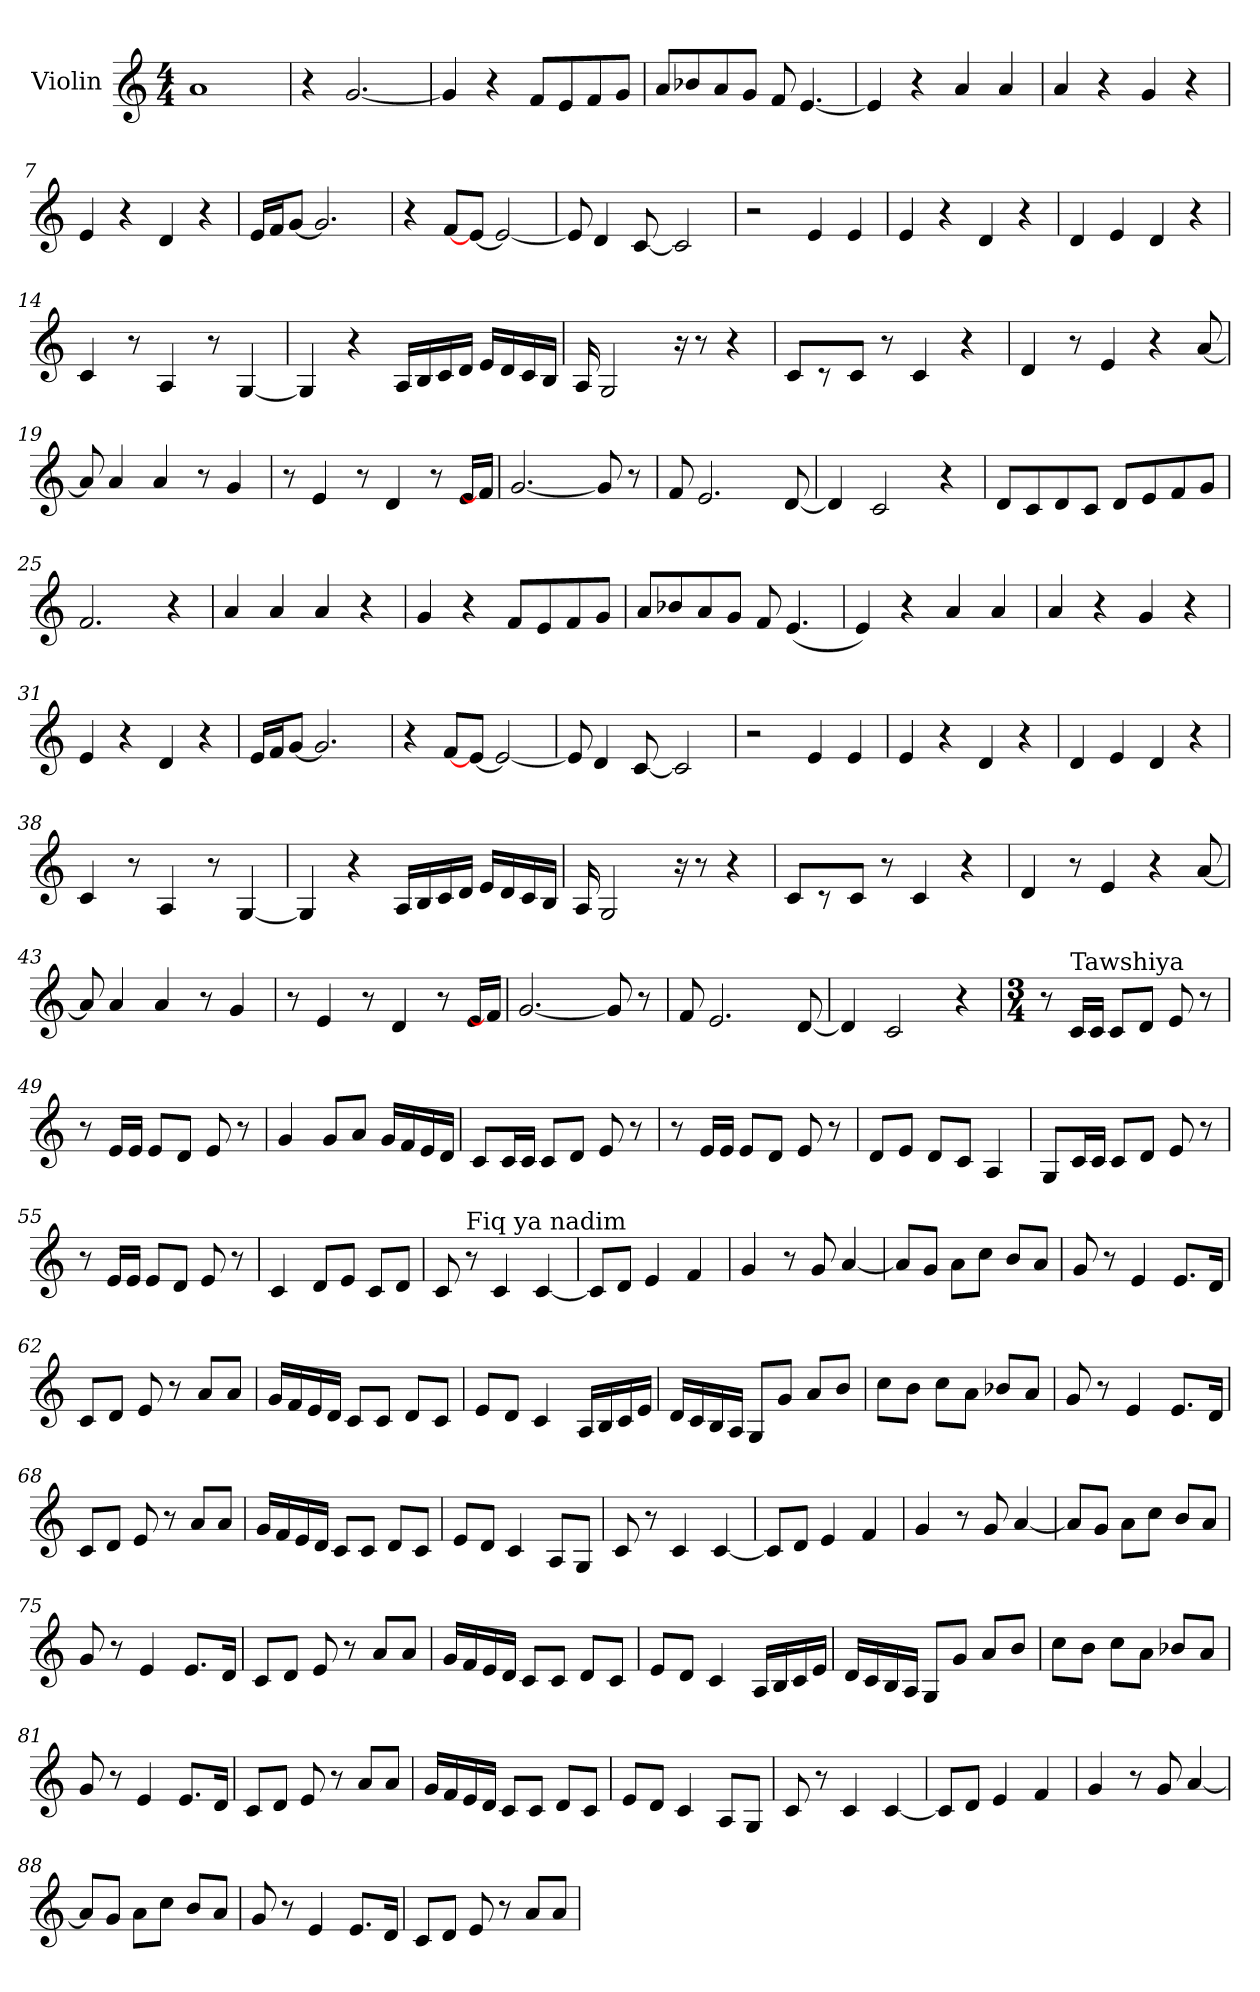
**kern
*part1
*staff1
*I"Violin
*clefG2
*k[]
*C:
*M4/4
*MM140
=1
1a
=2
4r
[2.g/
=3
4g/]
4r
8f/L
8e/
8f/
8g/J
=4
8a/L
8b-X/
8a/
8g/J
8f/
[4.e/
=5
4e/]
4r
4a/
4a/
!!LO:LB:g=z
=6
4a/
4r
4g/
4r
=7
4e/
4r
4d/
4r
=8
16e/LL
16f/J
[8g/J
2.g/]
=9
4r
[8f/L
[8e/J
2e/_
=10
8e/]
4d/
[8c/
2c/]
!!LO:LB:g=z
=11
2r
4e/
4e/
=12
4e/
4r
4d/
4r
=13
4d/
4e/
4d/
4r
=14
4c/
8r
4A/
8r
[4G/
=15
4G/]
4r
16A/LL
16B/
16c/
16d/JJ
16e/LL
16d/
16c/
16B/JJ
!!LO:LB:g=z
=16
16A/
2G/
16r
8r
4r
=17
8c/L
8r
8c/J
8r
4c/
4r
=18
4d/
8r
4e/
4r
[8a/
=19
8a/]
4a/
4a/
8r
4g/
=20
8r
4e/
8r
4d/
8r
16e/LL
16f/JJ]
!!LO:LB:g=z
=21
[2.g/
8g/]
8r
=22
8f/
2.e/
[8d/
=23
4d/]
2c/
4r
=24
8d/L
8c/
8d/
8c/J
8d/L
8e/
8f/
8g/J
=25
2.f/
4r
=26
4a/
4a/
4a/
4r
!!LO:LB:g=z
=27
4g/
4r
8f/L
8e/
8f/
8g/J
=28
8a/L
8b-X/
8a/
8g/J
8f/
(4.e/
=29
4e/)
4r
4a/
4a/
=30
4a/
4r
4g/
4r
=31
4e/
4r
4d/
4r
!!LO:LB:g=z
=32
16e/LL
16f/J
[8g/J
2.g/]
=33
4r
[8f/L
[8e/J
2e/_
=34
8e/]
4d/
[8c/
2c/]
=35
2r
4e/
4e/
=36
4e/
4r
4d/
4r
!!LO:LB:g=z
=37
4d/
4e/
4d/
4r
=38
4c/
8r
4A/
8r
[4G/
=39
4G/]
4r
16A/LL
16B/
16c/
16d/JJ
16e/LL
16d/
16c/
16B/JJ
=40
16A/
2G/
16r
8r
4r
=41
8c/L
8r
8c/J
8r
4c/
4r
!!LO:PB:g=z
=42
4d/
8r
4e/
4r
[8a/
=43
8a/]
4a/
4a/
8r
4g/
=44
8r
4e/
8r
4d/
8r
16e/LL
16f/JJ]
=45
[2.g/
8g/]
8r
=46
8f/
2.e/
[8d/
!!LO:LB:g=z
=47
4d/]
2c/
4r
=48
*M3/4
*MM65
8r
!LO:TX:a:t=Tawshiya
16c/LL
16c/JJ
8c/L
8d/J
8e/
8r
=49
8r
16e/LL
16e/JJ
8e/L
8d/J
8e/
8r
=50
4g/
8g/L
8a/J
16g/LL
16f/
16e/
16d/JJ
=51
8c/L
16c/L
16c/JJ
8c/L
8d/J
8e/
8r
!!LO:LB:g=z
=52
8r
16e/LL
16e/JJ
8e/L
8d/J
8e/
8r
=53
8d/L
8e/J
8d/L
8c/J
4A/
=54
8G/L
16c/L
16c/JJ
8c/L
8d/J
8e/
8r
=55
8r
16e/LL
16e/JJ
8e/L
8d/J
8e/
8r
=56
4c/
8d/L
8e/J
8c/L
8d/J
=57
8c/
!LO:TX:a:t=Fiq ya nadim
8r
4c/
[4c/
!!LO:LB:g=z
=58
8c/L]
8d/J
4e/
4f/
=59
4g/
8r
8g/
[4a/
=60
8a/L]
8g/J
8a\L
8cc\J
8b/L
8a/J
=61
8g/
8r
4e/
8.e/L
16d/Jk
=62
8c/L
8d/J
8e/
8r
8a/L
8a/J
=63
16g/LL
16f/
16e/
16d/JJ
8c/L
8c/J
8d/L
8c/J
!!LO:LB:g=z
=64
8e/L
8d/J
4c/
16A/LL
16B/
16c/
16e/JJ
=65
16d/LL
16c/
16B/
16A/JJ
8G/L
8g/J
8a/L
8b/J
=66
8cc\L
8b\J
8cc\L
8a\J
8b-X/L
8a/J
=67
8g/
8r
4e/
8.e/L
16d/Jk
=68
8c/L
8d/J
8e/
8r
8a/L
8a/J
!!LO:LB:g=z
=69
16g/LL
16f/
16e/
16d/JJ
8c/L
8c/J
8d/L
8c/J
=70
8e/L
8d/J
4c/
8A/L
8G/J
=71
8c/
8r
4c/
[4c/
=72
8c/L]
8d/J
4e/
4f/
=73
4g/
8r
8g/
[4a/
=74
8a/L]
8g/J
8a\L
8cc\J
8b/L
8a/J
!!LO:LB:g=z
=75
8g/
8r
4e/
8.e/L
16d/Jk
=76
8c/L
8d/J
8e/
8r
8a/L
8a/J
=77
16g/LL
16f/
16e/
16d/JJ
8c/L
8c/J
8d/L
8c/J
=78
8e/L
8d/J
4c/
16A/LL
16B/
16c/
16e/JJ
=79
16d/LL
16c/
16B/
16A/JJ
8G/L
8g/J
8a/L
8b/J
!!LO:LB:g=z
=80
8cc\L
8b\J
8cc\L
8a\J
8b-X/L
8a/J
=81
8g/
8r
4e/
8.e/L
16d/Jk
=82
8c/L
8d/J
8e/
8r
8a/L
8a/J
=83
16g/LL
16f/
16e/
16d/JJ
8c/L
8c/J
8d/L
8c/J
=84
8e/L
8d/J
4c/
8A/L
8G/J
=85
8c/
8r
4c/
[4c/
!!LO:PB:g=z
=86
8c/L]
8d/J
4e/
4f/
=87
4g/
8r
8g/
[4a/
=88
8a/L]
8g/J
8a\L
8cc\J
8b/L
8a/J
=89
8g/
8r
4e/
8.e/L
16d/Jk
=90
8c/L
8d/J
8e/
8r
8a/L
8a/J
=
*-
